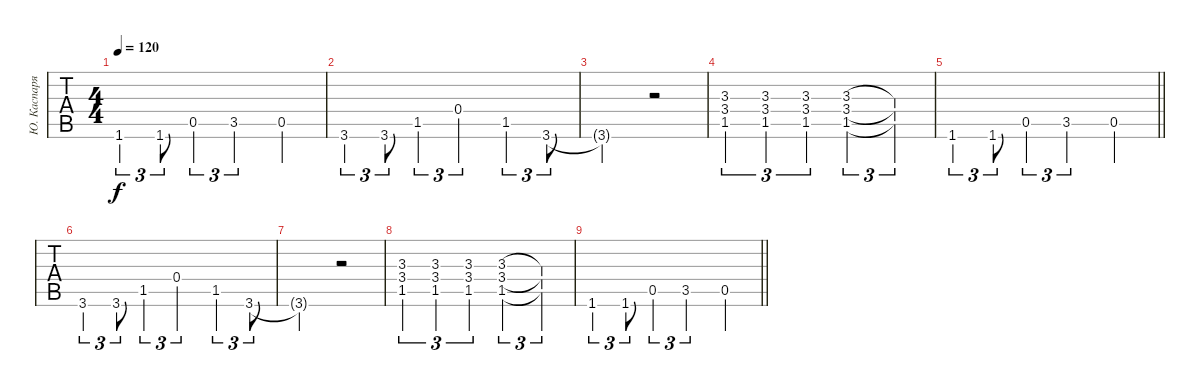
\track ("Ю. Каспарян" "Ю. Каспаря") {instrument overdrivenguitar}
\staff {tabs}
\tuning (E4 B3 G3 D3 A2 E2) {hide}
\ts (4 4)
\tempo 120
\clef g2
\ks c
1.6.4{tu (3 2) dy f} 1.6.8{tu (3 2)} 0.5.4{tu (3 2)} 3.5.2{tu (3 2)} 0.5.4 |
3.6.4{tu (3 2)} 3.6.8{tu (3 2)} 1.5.4{tu (3 2)} 0.4.2{tu (3 2)} 1.5.4{tu (3 2)} 3.6.8{tu (3 2)} |
3.6{t}.2 r.2 |
(3.3 3.4 1.5).4{tu (3 2)} (3.3 3.4 1.5).4{tu (3 2)} (3.3 3.4 1.5).4{tu (3 2)} (3.3 3.4 1.5).2{tu (3 2)} (3.3{t} 3.4{t} 1.5{t}).4{tu (3 2)} |
\barLineRight lightlight
1.6.4{tu (3 2)} 1.6.8{tu (3 2)} 0.5.4{tu (3 2)} 3.5.2{tu (3 2)} 0.5.4 |
3.6.4{tu (3 2)} 3.6.8{tu (3 2)} 1.5.4{tu (3 2)} 0.4.2{tu (3 2)} 1.5.4{tu (3 2)} 3.6.8{tu (3 2)} |
3.6{t}.2 r.2 |
(3.3 3.4 1.5).4{tu (3 2)} (3.3 3.4 1.5).4{tu (3 2)} (3.3 3.4 1.5).4{tu (3 2)} (3.3 3.4 1.5).2{tu (3 2)} (3.3{t} 3.4{t} 1.5{t}).4{tu (3 2)} |
\barLineRight lightlight
1.6.4{tu (3 2)} 1.6.8{tu (3 2)} 0.5.4{tu (3 2)} 3.5.2{tu (3 2)} 0.5.4
